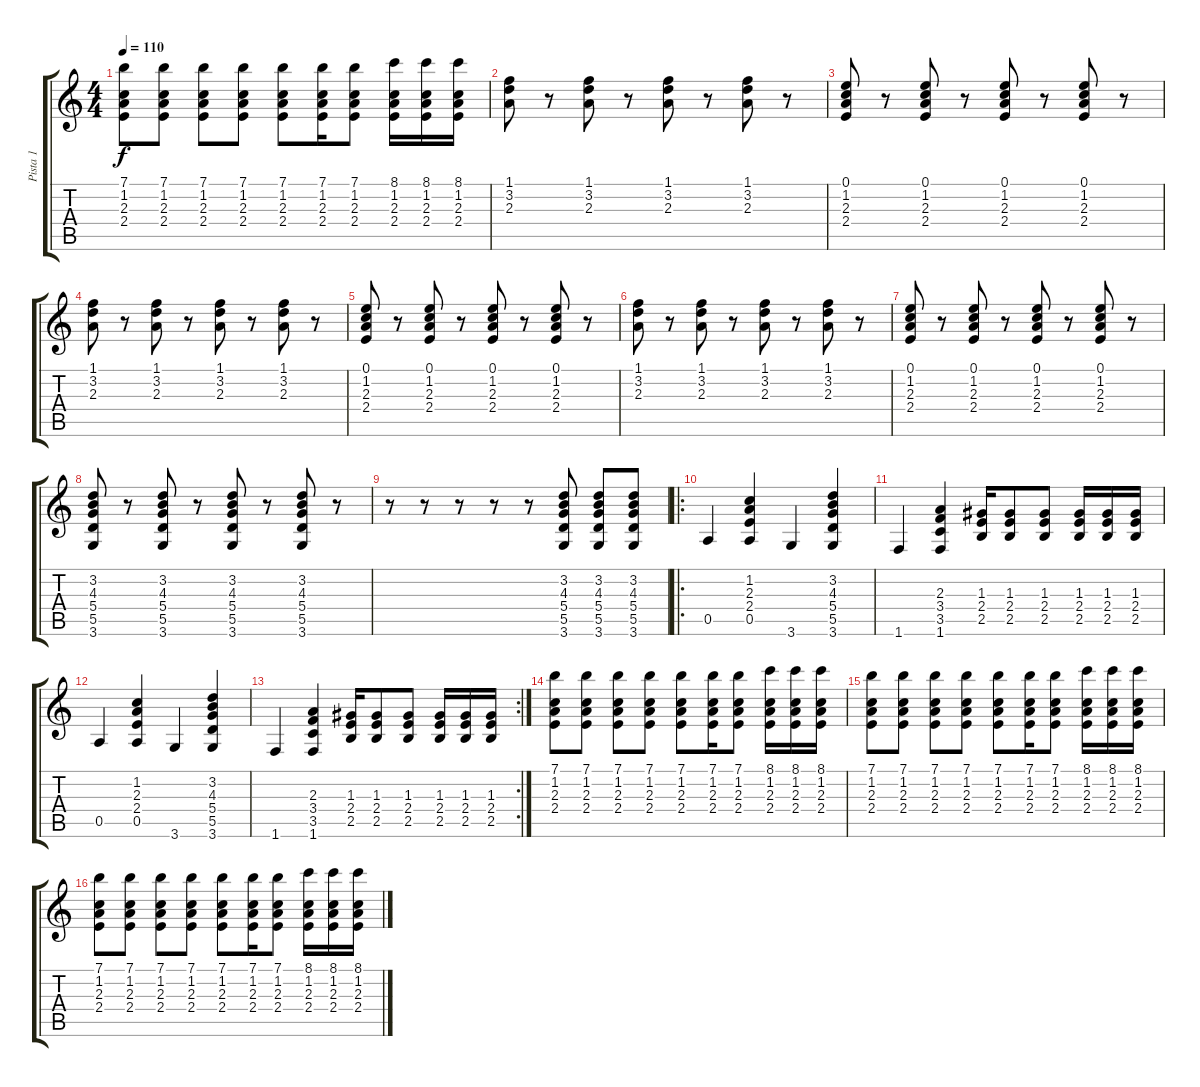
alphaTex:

\track ("Pista 1" "Pista 1") {instrument electricguitarclean}
\staff {score tabs}
\tuning (E4 B3 G3 D3 A2 E2) {hide}
\ts (4 4)
\tempo 110
\clef g2
\ks c
(7.1 1.2 2.3 2.4).8{dy f} (7.1 1.2 2.3 2.4).8 (7.1 1.2 2.3 2.4).8 (7.1 1.2 2.3 2.4).8 (7.1 1.2 2.3 2.4).8 (7.1 1.2 2.3 2.4).16 (7.1 1.2 2.3 2.4).8 (8.1 1.2 2.3 2.4).16 (8.1 1.2 2.3 2.4).16 (8.1 1.2 2.3 2.4).16 |
(1.1 3.2 2.3).8{volume 7 instrument distortionguitar} r.8 (1.1 3.2 2.3).8 r.8 (1.1 3.2 2.3).8 r.8 (1.1 3.2 2.3).8 r.8 |
(0.1 1.2 2.3 2.4).8 r.8 (0.1 1.2 2.3 2.4).8 r.8 (0.1 1.2 2.3 2.4).8 r.8 (0.1 1.2 2.3 2.4).8 r.8 |
(1.1 3.2 2.3).8 r.8 (1.1 3.2 2.3).8 r.8 (1.1 3.2 2.3).8 r.8 (1.1 3.2 2.3).8 r.8 |
(0.1 1.2 2.3 2.4).8 r.8 (0.1 1.2 2.3 2.4).8 r.8 (0.1 1.2 2.3 2.4).8 r.8 (0.1 1.2 2.3 2.4).8 r.8 |
(1.1 3.2 2.3).8 r.8 (1.1 3.2 2.3).8 r.8 (1.1 3.2 2.3).8 r.8 (1.1 3.2 2.3).8 r.8 |
(0.1 1.2 2.3 2.4).8 r.8 (0.1 1.2 2.3 2.4).8 r.8 (0.1 1.2 2.3 2.4).8 r.8 (0.1 1.2 2.3 2.4).8 r.8 |
(3.2 4.3 5.4 5.5 3.6).8 r.8 (3.2 4.3 5.4 5.5 3.6).8 r.8 (3.2 4.3 5.4 5.5 3.6).8 r.8 (3.2 4.3 5.4 5.5 3.6).8 r.8 |
r.8 r.8 r.8 r.8 r.8 (3.2 4.3 5.4 5.5 3.6).8{volume 15} (3.2 4.3 5.4 5.5 3.6).8 (3.2 4.3 5.4 5.5 3.6).8 |
\ro
0.5.4 (1.2 2.3 2.4 0.5).4 3.6.4 (3.2 4.3 5.4 5.5 3.6).4 |
1.6.4 (2.3 3.4 3.5 1.6).4 (1.3 2.4 2.5).16 (1.3 2.4 2.5).8 (1.3 2.4 2.5).8 (1.3 2.4 2.5).16 (1.3 2.4 2.5).16 (1.3 2.4 2.5).16 |
0.5.4 (1.2 2.3 2.4 0.5).4 3.6.4 (3.2 4.3 5.4 5.5 3.6).4 |
\rc 2
1.6.4 (2.3 3.4 3.5 1.6).4 (1.3 2.4 2.5).16 (1.3 2.4 2.5).8 (1.3 2.4 2.5).8 (1.3 2.4 2.5).16 (1.3 2.4 2.5).16 (1.3 2.4 2.5).16 |
(7.1 1.2 2.3 2.4).8{volume 11 instrument electricguitarclean} (7.1 1.2 2.3 2.4).8 (7.1 1.2 2.3 2.4).8 (7.1 1.2 2.3 2.4).8 (7.1 1.2 2.3 2.4).8 (7.1 1.2 2.3 2.4).16 (7.1 1.2 2.3 2.4).8 (8.1 1.2 2.3 2.4).16 (8.1 1.2 2.3 2.4).16 (8.1 1.2 2.3 2.4).16 |
(7.1 1.2 2.3 2.4).8 (7.1 1.2 2.3 2.4).8 (7.1 1.2 2.3 2.4).8 (7.1 1.2 2.3 2.4).8 (7.1 1.2 2.3 2.4).8 (7.1 1.2 2.3 2.4).16 (7.1 1.2 2.3 2.4).8 (8.1 1.2 2.3 2.4).16 (8.1 1.2 2.3 2.4).16 (8.1 1.2 2.3 2.4).16 |
(7.1 1.2 2.3 2.4).8 (7.1 1.2 2.3 2.4).8 (7.1 1.2 2.3 2.4).8 (7.1 1.2 2.3 2.4).8 (7.1 1.2 2.3 2.4).8 (7.1 1.2 2.3 2.4).16 (7.1 1.2 2.3 2.4).8 (8.1 1.2 2.3 2.4).16 (8.1 1.2 2.3 2.4).16 (8.1 1.2 2.3 2.4).16
